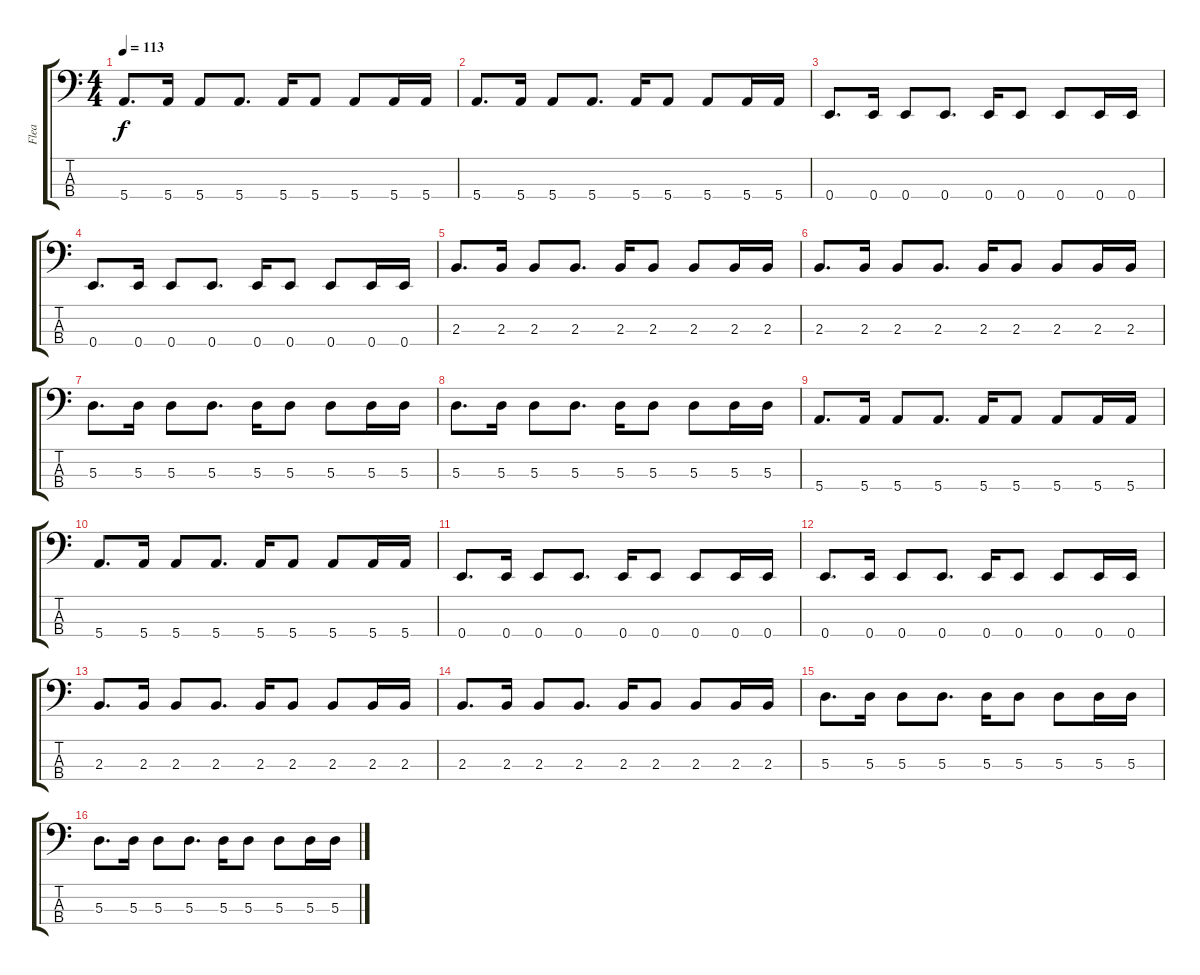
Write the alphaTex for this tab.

\track ("Flea" "Flea") {instrument electricbassfinger}
\staff {score tabs}
\tuning (G2 D2 A1 E1) {hide}
\ts (4 4)
\tempo 113
\clef f4
\ks c
5.4.8{d dy f} 5.4.16 5.4.8 5.4.8{d} 5.4.16 5.4.8 5.4.8 5.4.16 5.4.16 |
5.4.8{d} 5.4.16 5.4.8 5.4.8{d} 5.4.16 5.4.8 5.4.8 5.4.16 5.4.16 |
0.4.8{d} 0.4.16 0.4.8 0.4.8{d} 0.4.16 0.4.8 0.4.8 0.4.16 0.4.16 |
0.4.8{d} 0.4.16 0.4.8 0.4.8{d} 0.4.16 0.4.8 0.4.8 0.4.16 0.4.16 |
2.3.8{d} 2.3.16 2.3.8 2.3.8{d} 2.3.16 2.3.8 2.3.8 2.3.16 2.3.16 |
2.3.8{d} 2.3.16 2.3.8 2.3.8{d} 2.3.16 2.3.8 2.3.8 2.3.16 2.3.16 |
5.3.8{d} 5.3.16 5.3.8 5.3.8{d} 5.3.16 5.3.8 5.3.8 5.3.16 5.3.16 |
5.3.8{d} 5.3.16 5.3.8 5.3.8{d} 5.3.16 5.3.8 5.3.8 5.3.16 5.3.16 |
5.4.8{d} 5.4.16 5.4.8 5.4.8{d} 5.4.16 5.4.8 5.4.8 5.4.16 5.4.16 |
5.4.8{d} 5.4.16 5.4.8 5.4.8{d} 5.4.16 5.4.8 5.4.8 5.4.16 5.4.16 |
0.4.8{d} 0.4.16 0.4.8 0.4.8{d} 0.4.16 0.4.8 0.4.8 0.4.16 0.4.16 |
0.4.8{d} 0.4.16 0.4.8 0.4.8{d} 0.4.16 0.4.8 0.4.8 0.4.16 0.4.16 |
2.3.8{d} 2.3.16 2.3.8 2.3.8{d} 2.3.16 2.3.8 2.3.8 2.3.16 2.3.16 |
2.3.8{d} 2.3.16 2.3.8 2.3.8{d} 2.3.16 2.3.8 2.3.8 2.3.16 2.3.16 |
5.3.8{d} 5.3.16 5.3.8 5.3.8{d} 5.3.16 5.3.8 5.3.8 5.3.16 5.3.16 |
5.3.8{d} 5.3.16 5.3.8 5.3.8{d} 5.3.16 5.3.8 5.3.8 5.3.16 5.3.16
